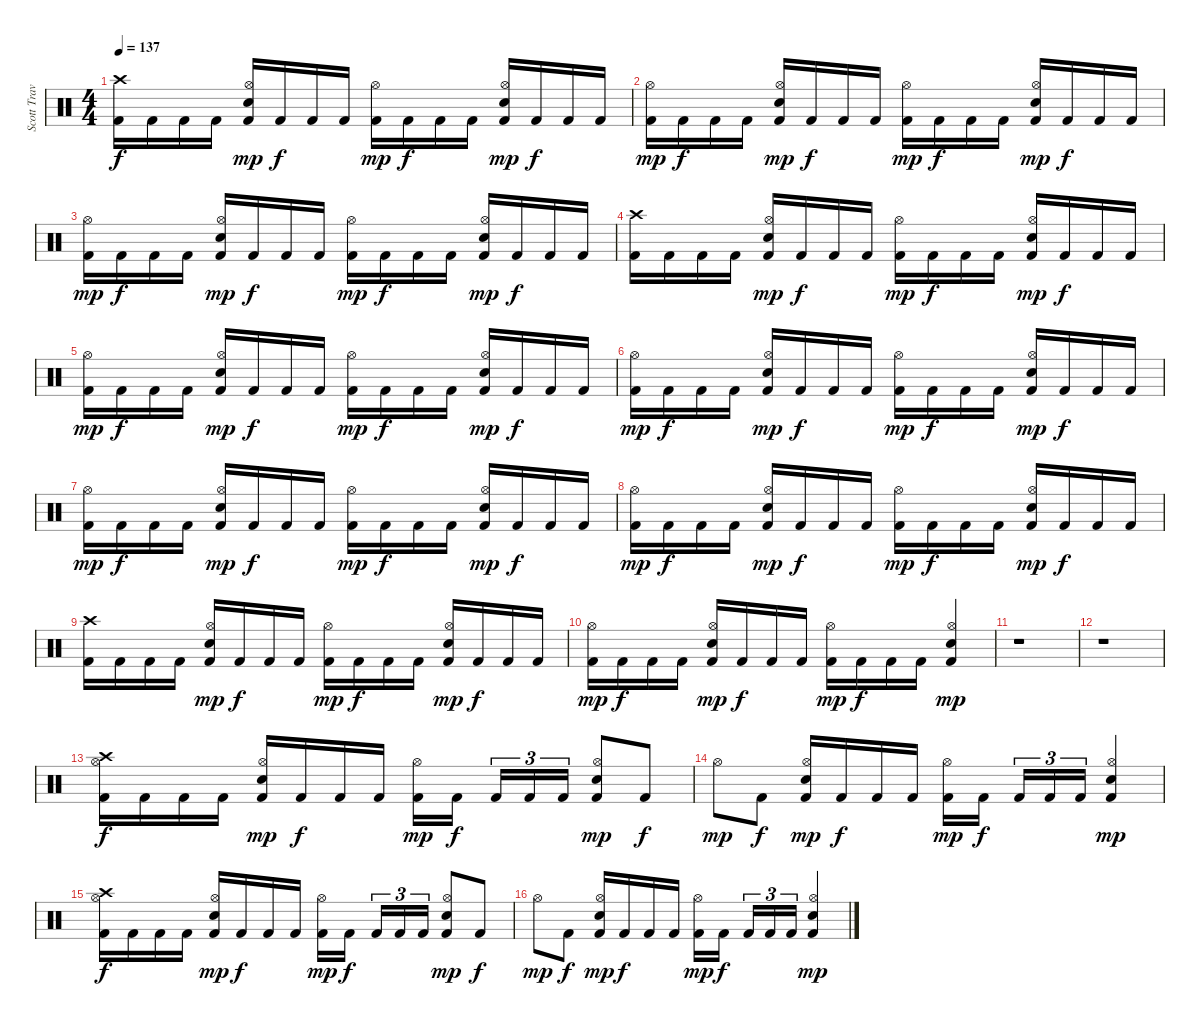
\track ("Scott Travis" "Scott Trav") {instrument percussion}
\staff {score}
\articulation defaults
\ts (4 4)
\tempo 137
\clef neutral
\ks c
("Crash high (hit)" "Kick (hit) 2").16{dy f} "Kick (hit) 2".16 "Kick (hit) 2".16 "Kick (hit) 2".16 ("Hi-Hat (open)" "Snare (hit) 2" "Kick (hit) 2").16{dy mp} "Kick (hit) 2".16{dy f} "Kick (hit) 2".16 "Kick (hit) 2".16 ("Hi-Hat (open)" "Kick (hit) 2").16{dy mp} "Kick (hit) 2".16{dy f} "Kick (hit) 2".16 "Kick (hit) 2".16 ("Hi-Hat (open)" "Snare (hit) 2" "Kick (hit) 2").16{dy mp} "Kick (hit) 2".16{dy f} "Kick (hit) 2".16 "Kick (hit) 2".16 |
("Hi-Hat (open)" "Kick (hit) 2").16{dy mp} "Kick (hit) 2".16{dy f} "Kick (hit) 2".16 "Kick (hit) 2".16 ("Hi-Hat (open)" "Snare (hit) 2" "Kick (hit) 2").16{dy mp} "Kick (hit) 2".16{dy f} "Kick (hit) 2".16 "Kick (hit) 2".16 ("Hi-Hat (open)" "Kick (hit) 2").16{dy mp} "Kick (hit) 2".16{dy f} "Kick (hit) 2".16 "Kick (hit) 2".16 ("Hi-Hat (open)" "Snare (hit) 2" "Kick (hit) 2").16{dy mp} "Kick (hit) 2".16{dy f} "Kick (hit) 2".16 "Kick (hit) 2".16 |
("Hi-Hat (open)" "Kick (hit) 2").16{dy mp} "Kick (hit) 2".16{dy f} "Kick (hit) 2".16 "Kick (hit) 2".16 ("Hi-Hat (open)" "Snare (hit) 2" "Kick (hit) 2").16{dy mp} "Kick (hit) 2".16{dy f} "Kick (hit) 2".16 "Kick (hit) 2".16 ("Hi-Hat (open)" "Kick (hit) 2").16{dy mp} "Kick (hit) 2".16{dy f} "Kick (hit) 2".16 "Kick (hit) 2".16 ("Hi-Hat (open)" "Snare (hit) 2" "Kick (hit) 2").16{dy mp} "Kick (hit) 2".16{dy f} "Kick (hit) 2".16 "Kick (hit) 2".16 |
("Crash high (hit)" "Kick (hit) 2").16 "Kick (hit) 2".16 "Kick (hit) 2".16 "Kick (hit) 2".16 ("Hi-Hat (open)" "Snare (hit) 2" "Kick (hit) 2").16{dy mp} "Kick (hit) 2".16{dy f} "Kick (hit) 2".16 "Kick (hit) 2".16 ("Hi-Hat (open)" "Kick (hit) 2").16{dy mp} "Kick (hit) 2".16{dy f} "Kick (hit) 2".16 "Kick (hit) 2".16 ("Hi-Hat (open)" "Snare (hit) 2" "Kick (hit) 2").16{dy mp} "Kick (hit) 2".16{dy f} "Kick (hit) 2".16 "Kick (hit) 2".16 |
("Hi-Hat (open)" "Kick (hit) 2").16{dy mp} "Kick (hit) 2".16{dy f} "Kick (hit) 2".16 "Kick (hit) 2".16 ("Hi-Hat (open)" "Snare (hit) 2" "Kick (hit) 2").16{dy mp} "Kick (hit) 2".16{dy f} "Kick (hit) 2".16 "Kick (hit) 2".16 ("Hi-Hat (open)" "Kick (hit) 2").16{dy mp} "Kick (hit) 2".16{dy f} "Kick (hit) 2".16 "Kick (hit) 2".16 ("Hi-Hat (open)" "Snare (hit) 2" "Kick (hit) 2").16{dy mp} "Kick (hit) 2".16{dy f} "Kick (hit) 2".16 "Kick (hit) 2".16 |
("Hi-Hat (open)" "Kick (hit) 2").16{dy mp} "Kick (hit) 2".16{dy f} "Kick (hit) 2".16 "Kick (hit) 2".16 ("Hi-Hat (open)" "Snare (hit) 2" "Kick (hit) 2").16{dy mp} "Kick (hit) 2".16{dy f} "Kick (hit) 2".16 "Kick (hit) 2".16 ("Hi-Hat (open)" "Kick (hit) 2").16{dy mp} "Kick (hit) 2".16{dy f} "Kick (hit) 2".16 "Kick (hit) 2".16 ("Hi-Hat (open)" "Snare (hit) 2" "Kick (hit) 2").16{dy mp} "Kick (hit) 2".16{dy f} "Kick (hit) 2".16 "Kick (hit) 2".16 |
("Hi-Hat (open)" "Kick (hit) 2").16{dy mp} "Kick (hit) 2".16{dy f} "Kick (hit) 2".16 "Kick (hit) 2".16 ("Hi-Hat (open)" "Snare (hit) 2" "Kick (hit) 2").16{dy mp} "Kick (hit) 2".16{dy f} "Kick (hit) 2".16 "Kick (hit) 2".16 ("Hi-Hat (open)" "Kick (hit) 2").16{dy mp} "Kick (hit) 2".16{dy f} "Kick (hit) 2".16 "Kick (hit) 2".16 ("Hi-Hat (open)" "Snare (hit) 2" "Kick (hit) 2").16{dy mp} "Kick (hit) 2".16{dy f} "Kick (hit) 2".16 "Kick (hit) 2".16 |
("Hi-Hat (open)" "Kick (hit) 2").16{dy mp} "Kick (hit) 2".16{dy f} "Kick (hit) 2".16 "Kick (hit) 2".16 ("Hi-Hat (open)" "Snare (hit) 2" "Kick (hit) 2").16{dy mp} "Kick (hit) 2".16{dy f} "Kick (hit) 2".16 "Kick (hit) 2".16 ("Hi-Hat (open)" "Kick (hit) 2").16{dy mp} "Kick (hit) 2".16{dy f} "Kick (hit) 2".16 "Kick (hit) 2".16 ("Hi-Hat (open)" "Snare (hit) 2" "Kick (hit) 2").16{dy mp} "Kick (hit) 2".16{dy f} "Kick (hit) 2".16 "Kick (hit) 2".16 |
("Crash high (hit)" "Kick (hit) 2").16 "Kick (hit) 2".16 "Kick (hit) 2".16 "Kick (hit) 2".16 ("Hi-Hat (open)" "Snare (hit) 2" "Kick (hit) 2").16{dy mp} "Kick (hit) 2".16{dy f} "Kick (hit) 2".16 "Kick (hit) 2".16 ("Hi-Hat (open)" "Kick (hit) 2").16{dy mp} "Kick (hit) 2".16{dy f} "Kick (hit) 2".16 "Kick (hit) 2".16 ("Hi-Hat (open)" "Snare (hit) 2" "Kick (hit) 2").16{dy mp} "Kick (hit) 2".16{dy f} "Kick (hit) 2".16 "Kick (hit) 2".16 |
("Hi-Hat (open)" "Kick (hit) 2").16{dy mp} "Kick (hit) 2".16{dy f} "Kick (hit) 2".16 "Kick (hit) 2".16 ("Hi-Hat (open)" "Snare (hit) 2" "Kick (hit) 2").16{dy mp} "Kick (hit) 2".16{dy f} "Kick (hit) 2".16 "Kick (hit) 2".16 ("Hi-Hat (open)" "Kick (hit) 2").16{dy mp} "Kick (hit) 2".16{dy f} "Kick (hit) 2".16 "Kick (hit) 2".16 ("Hi-Hat (open)" "Snare (hit) 2" "Kick (hit) 2").4{dy mp} |
r.1 |
r.1 |
("Hi-Hat (open)" "Crash high (hit)" "Kick (hit) 2").16{dy f} "Kick (hit) 2".16 "Kick (hit) 2".16 "Kick (hit) 2".16 ("Hi-Hat (open)" "Snare (hit) 2" "Kick (hit) 2").16{dy mp} "Kick (hit) 2".16{dy f} "Kick (hit) 2".16 "Kick (hit) 2".16 ("Hi-Hat (open)" "Kick (hit) 2").16{dy mp} "Kick (hit) 2".16{dy f} "Kick (hit) 2".16{tu (3 2)} "Kick (hit) 2".16{tu (3 2)} "Kick (hit) 2".16{tu (3 2)} ("Hi-Hat (open)" "Snare (hit) 2" "Kick (hit) 2").8{dy mp} "Kick (hit) 2".8{dy f} |
"Hi-Hat (open)".8{dy mp} "Kick (hit) 2".8{dy f} ("Hi-Hat (open)" "Snare (hit) 2" "Kick (hit) 2").16{dy mp} "Kick (hit) 2".16{dy f} "Kick (hit) 2".16 "Kick (hit) 2".16 ("Hi-Hat (open)" "Kick (hit) 2").16{dy mp} "Kick (hit) 2".16{dy f} "Kick (hit) 2".16{tu (3 2)} "Kick (hit) 2".16{tu (3 2)} "Kick (hit) 2".16{tu (3 2)} ("Hi-Hat (open)" "Snare (hit) 2" "Kick (hit) 2").4{dy mp} |
("Hi-Hat (open)" "Crash high (hit)" "Kick (hit) 2").16{dy f} "Kick (hit) 2".16 "Kick (hit) 2".16 "Kick (hit) 2".16 ("Hi-Hat (open)" "Snare (hit) 2" "Kick (hit) 2").16{dy mp} "Kick (hit) 2".16{dy f} "Kick (hit) 2".16 "Kick (hit) 2".16 ("Hi-Hat (open)" "Kick (hit) 2").16{dy mp} "Kick (hit) 2".16{dy f} "Kick (hit) 2".16{tu (3 2)} "Kick (hit) 2".16{tu (3 2)} "Kick (hit) 2".16{tu (3 2)} ("Hi-Hat (open)" "Snare (hit) 2" "Kick (hit) 2").8{dy mp} "Kick (hit) 2".8{dy f} |
"Hi-Hat (open)".8{dy mp} "Kick (hit) 2".8{dy f} ("Hi-Hat (open)" "Snare (hit) 2" "Kick (hit) 2").16{dy mp} "Kick (hit) 2".16{dy f} "Kick (hit) 2".16 "Kick (hit) 2".16 ("Hi-Hat (open)" "Kick (hit) 2").16{dy mp} "Kick (hit) 2".16{dy f} "Kick (hit) 2".16{tu (3 2)} "Kick (hit) 2".16{tu (3 2)} "Kick (hit) 2".16{tu (3 2)} ("Hi-Hat (open)" "Snare (hit) 2" "Kick (hit) 2").4{dy mp}
